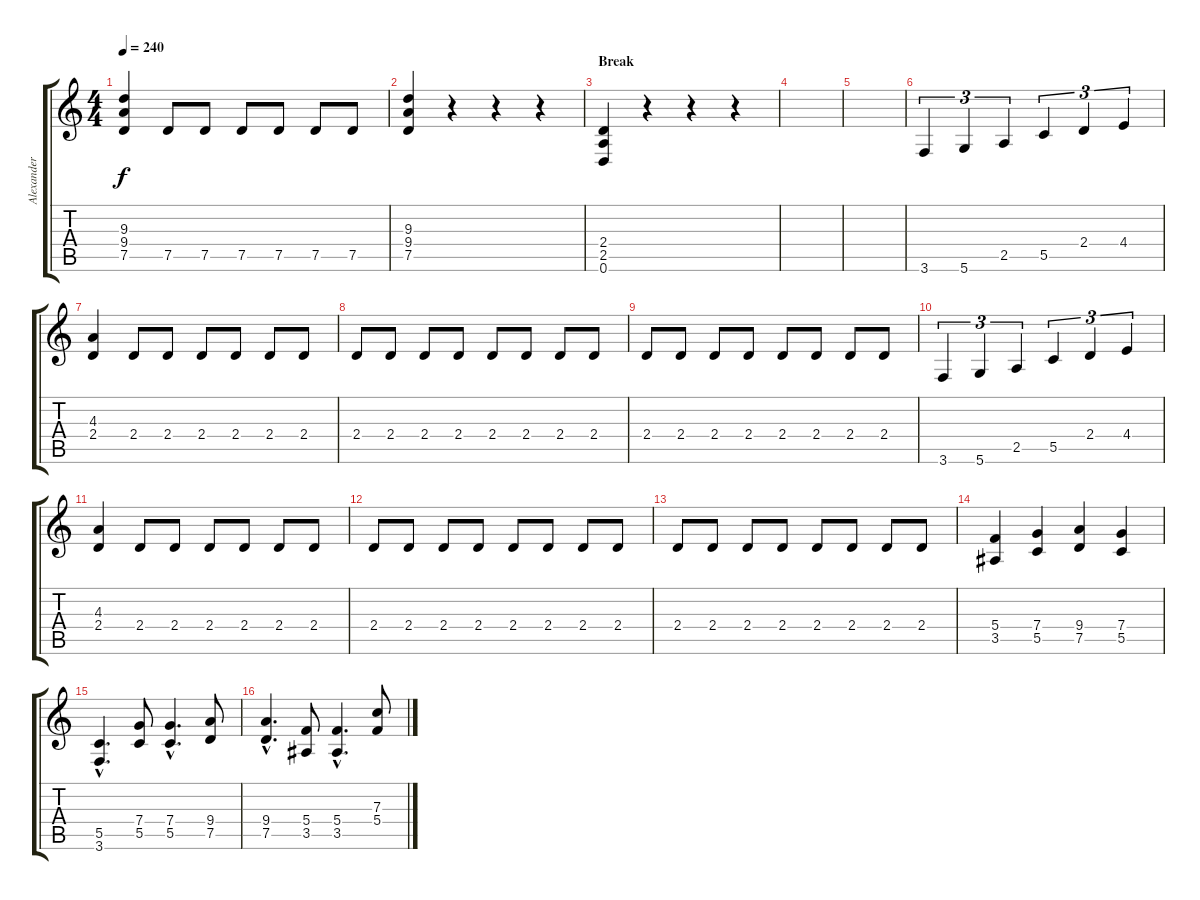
\track ("Alexander Kuoppala" "Alexander ") {instrument distortionguitar}
\staff {score tabs}
\tuning (D4 A3 F3 C3 G2 D2) {hide}
\ts (4 4)
\tempo 240
\clef g2
\ks c
(9.3 9.4 7.5).4{dy f} 7.5.8 7.5.8 7.5.8 7.5.8 7.5.8 7.5.8 |
(9.3 9.4 7.5).4 r.4 r.4 r.4 |
\section ("" "Break")
(2.4 2.5 0.6).4 r.4 r.4 r.4 |
|
|
3.6.4{tu (3 2)} 5.6.4{tu (3 2)} 2.5.4{tu (3 2)} 5.5.4{tu (3 2)} 2.4.4{tu (3 2)} 4.4.4{tu (3 2)} |
(4.3 2.4).4 2.4.8 2.4.8 2.4.8 2.4.8 2.4.8 2.4.8 |
2.4.8 2.4.8 2.4.8 2.4.8 2.4.8 2.4.8 2.4.8 2.4.8 |
2.4.8 2.4.8 2.4.8 2.4.8 2.4.8 2.4.8 2.4.8 2.4.8 |
3.6.4{tu (3 2)} 5.6.4{tu (3 2)} 2.5.4{tu (3 2)} 5.5.4{tu (3 2)} 2.4.4{tu (3 2)} 4.4.4{tu (3 2)} |
(4.3 2.4).4 2.4.8 2.4.8 2.4.8 2.4.8 2.4.8 2.4.8 |
2.4.8 2.4.8 2.4.8 2.4.8 2.4.8 2.4.8 2.4.8 2.4.8 |
2.4.8 2.4.8 2.4.8 2.4.8 2.4.8 2.4.8 2.4.8 2.4.8 |
(5.4 3.5).4 (7.4 5.5).4 (9.4 7.5).4 (7.4 5.5).4 |
(5.5{hac} 3.6{hac}).4{d} (7.4 5.5).8 (7.4{hac} 5.5{hac}).4{d} (9.4 7.5).8 |
(9.4{hac} 7.5{hac}).4{d} (5.4 3.5).8 (5.4{hac} 3.5{hac}).4{d} (7.3 5.4).8
